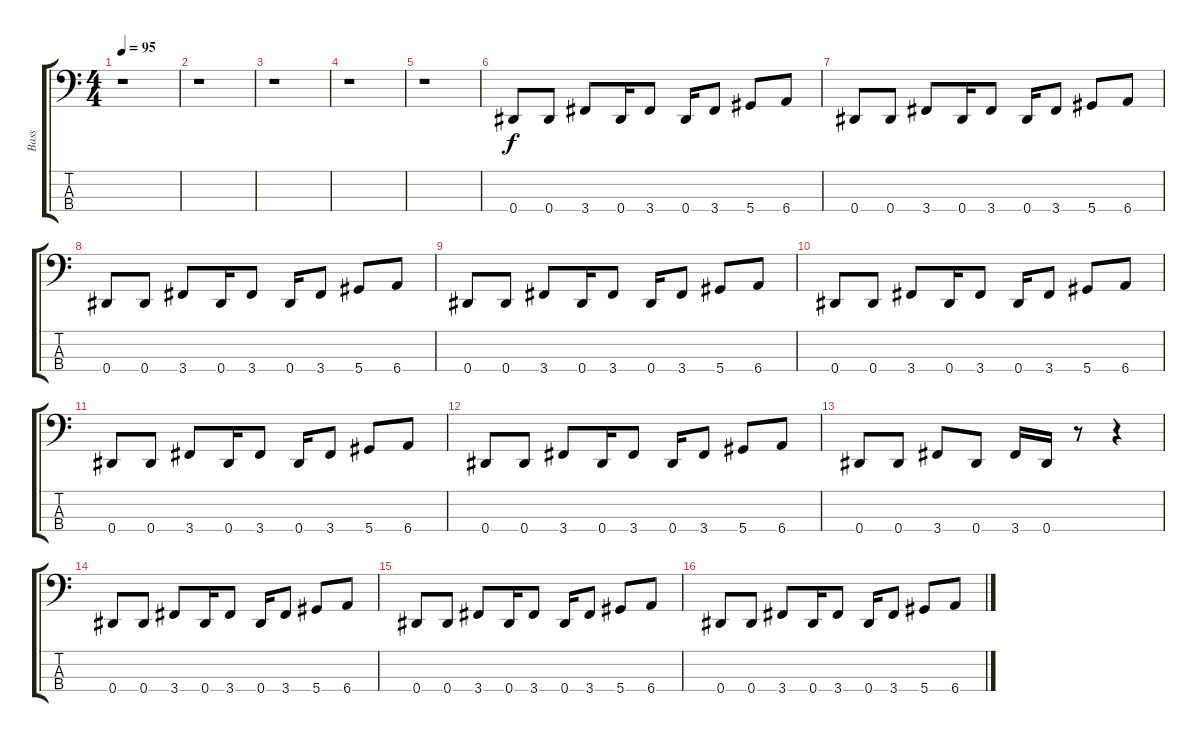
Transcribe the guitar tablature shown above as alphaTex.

\track ("Bass" "Bass") {instrument electricbasspick}
\staff {score tabs}
\tuning (Gb2 Db2 Ab1 Eb1) {hide}
\ts (4 4)
\tempo 95
\clef f4
\ks c
r.1{dy f instrument electricbasspick} |
r.1 |
r.1 |
r.1 |
r.1 |
0.4.8 0.4.8 3.4.8 0.4.16 3.4.8 0.4.16 3.4.8 5.4.8 6.4.8 |
0.4.8 0.4.8 3.4.8 0.4.16 3.4.8 0.4.16 3.4.8 5.4.8 6.4.8 |
0.4.8 0.4.8 3.4.8 0.4.16 3.4.8 0.4.16 3.4.8 5.4.8 6.4.8 |
0.4.8 0.4.8 3.4.8 0.4.16 3.4.8 0.4.16 3.4.8 5.4.8 6.4.8 |
0.4.8 0.4.8 3.4.8 0.4.16 3.4.8 0.4.16 3.4.8 5.4.8 6.4.8 |
0.4.8 0.4.8 3.4.8 0.4.16 3.4.8 0.4.16 3.4.8 5.4.8 6.4.8 |
0.4.8 0.4.8 3.4.8 0.4.16 3.4.8 0.4.16 3.4.8 5.4.8 6.4.8 |
0.4.8 0.4.8 3.4.8 0.4.8 3.4.16 0.4.16 r.8 r.4 |
0.4.8 0.4.8 3.4.8 0.4.16 3.4.8 0.4.16 3.4.8 5.4.8 6.4.8 |
0.4.8 0.4.8 3.4.8 0.4.16 3.4.8 0.4.16 3.4.8 5.4.8 6.4.8 |
0.4.8 0.4.8 3.4.8 0.4.16 3.4.8 0.4.16 3.4.8 5.4.8 6.4.8
